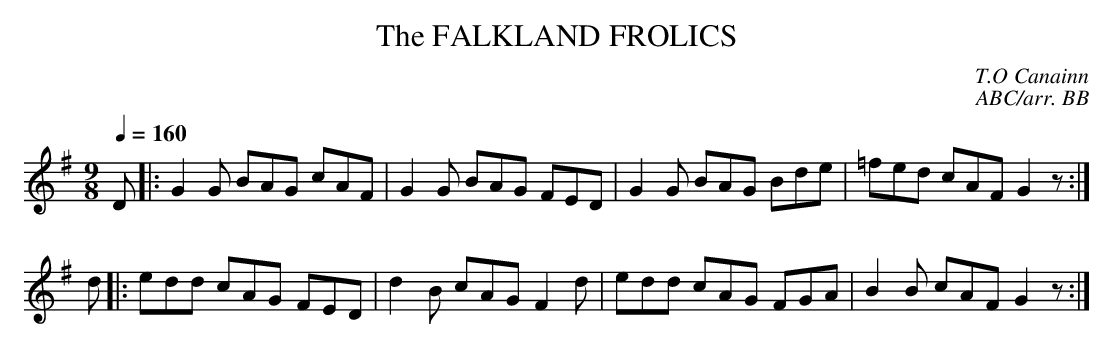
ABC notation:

X:1
T:FALKLAND FROLICS, The
C:T.O Canainn
C:ABC/arr. BB
Q:1/4=160
M:9/8
K:G
D|:G2G BAG cAF|G2G BAG FED|G2G BAG Bde|=fed cAF G2z:|
d|:edd cAG FED|d2B cAG F2d|edd cAG FGA|B2B cAF G2z:|
